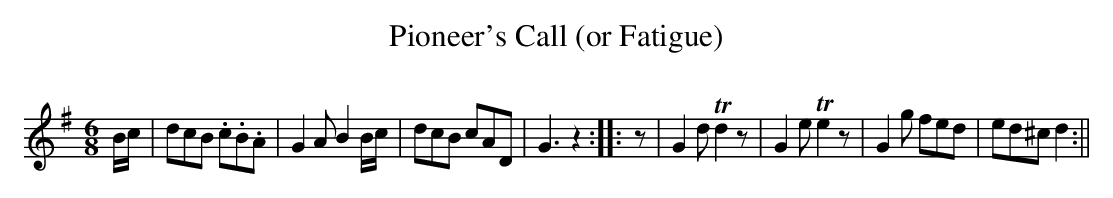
X:1
T:Pioneer's Call (or Fatigue)
M:6/8
L:1/8
Q:Allegro
K:G
B/c/|dcB .c.B.A|G2A B2B/c/|dcB cAD|G3 z2::z|G2d Td2z|G2e Te2z|G2g fed|ed^c d2:||
